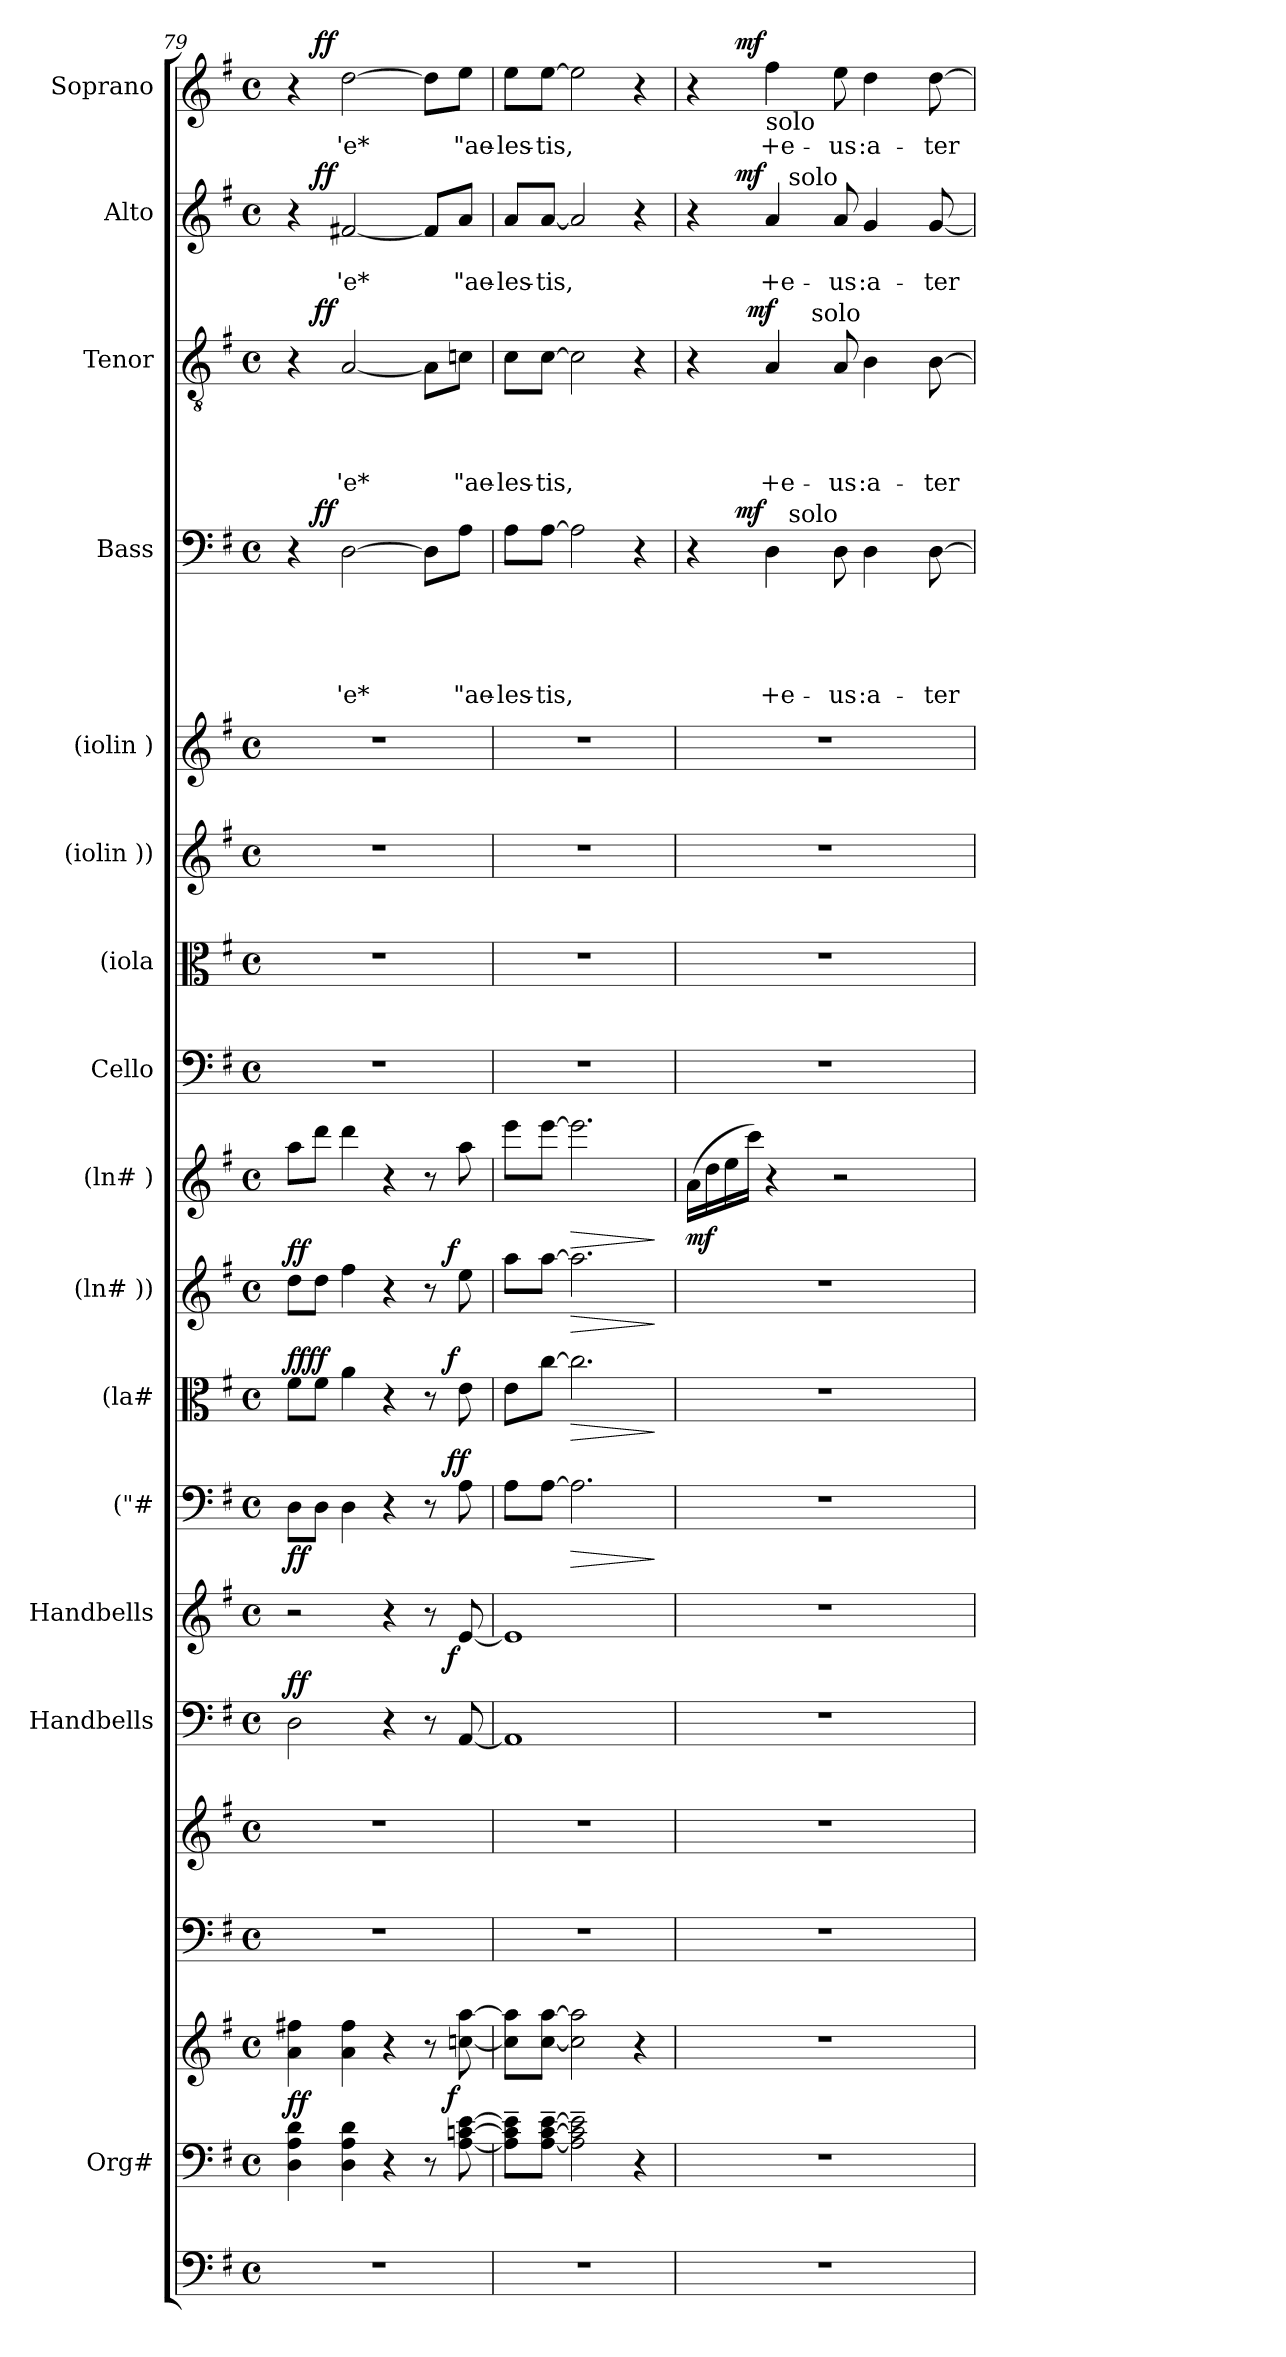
**kern	**kern	**kern	**dynam	**kern	**kern	**kern	**dynam	**kern	**dynam	**kern	**dynam	**kern	**dynam	**kern	**dynam	**kern	**dynam	**kern	**kern	**kern	**kern	**kern	**text	**text	**text	**text	**text	**dynam	**kern	**text	**text	**text	**text	**dynam	**kern	**text	**text	**dynam	**kern	**text	**dynam
*part18	*part17	*part17	*part17	*part16	*part15	*part14	*part14	*part13	*part13	*part12	*part12	*part11	*part11	*part10	*part10	*part9	*part9	*part8	*part7	*part6	*part5	*part4	*part4	*part4	*part4	*part4	*part4	*part4	*part3	*part3	*part3	*part3	*part3	*part3	*part2	*part2	*part2	*part2	*part1	*part1	*part1
*staff19	*staff18	*staff17	*staff17/18	*staff16	*staff15	*staff14	*staff14	*staff13	*staff13	*staff12	*staff12	*staff11	*staff11	*staff10	*staff10	*staff9	*staff9	*staff8	*staff7	*staff6	*staff5	*staff4	*staff4	*staff4	*staff4	*staff4	*staff4	*staff4	*staff3	*staff3	*staff3	*staff3	*staff3	*staff3	*staff2	*staff2	*staff2	*staff2	*staff1	*staff1	*staff1
*	*I"Org#	*	*	*	*	*I"Handbells	*	*I"Handbells	*	*I"("#	*	*I"(la#	*	*I"(ln# ))	*	*I"(ln# )	*	*I"Cello	*I"(iola	*I"(iolin ))	*I"(iolin )	*I"Bass	*	*	*	*	*	*	*I"Tenor	*	*	*	*	*	*I"Alto	*	*	*	*I"Soprano	*	*
*	*	*	*	*	*	*	*	*	*	*	*	*I'(la#	*	*I'(ln# ))	*	*I'(ln# )	*	*	*	*	*	*I'B	*	*	*	*	*	*	*I'T	*	*	*	*	*	*I'A	*	*	*	*I'S	*	*
*clefF4	*clefF4	*clefG2	*	*clefF4	*clefG2	*clefF4	*	*clefG2	*	*clefF4	*	*clefC3	*	*clefG2	*	*clefG2	*	*clefF4	*clefC3	*clefG2	*clefG2	*clefF4	*	*	*	*	*	*	*clefGv2	*	*	*	*	*	*clefG2	*	*	*	*clefG2	*	*
*k[f#]	*k[f#]	*k[f#]	*	*k[f#]	*k[f#]	*k[f#]	*	*k[f#]	*	*k[f#]	*	*k[f#]	*	*k[f#]	*	*k[f#]	*	*k[f#]	*k[f#]	*k[f#]	*k[f#]	*k[f#]	*	*	*	*	*	*	*k[f#]	*	*	*	*	*	*k[f#]	*	*	*	*k[f#]	*	*
*G:	*G:	*G:	*	*G:	*G:	*G:	*	*G:	*	*G:	*	*G:	*	*G:	*	*G:	*	*G:	*G:	*G:	*G:	*G:	*	*	*	*	*	*	*G:	*	*	*	*	*	*G:	*	*	*	*G:	*	*
*M4/4	*M4/4	*M4/4	*	*M4/4	*M4/4	*M4/4	*	*M4/4	*	*M4/4	*	*M4/4	*	*M4/4	*	*M4/4	*	*M4/4	*M4/4	*M4/4	*M4/4	*M4/4	*	*	*	*	*	*	*M4/4	*	*	*	*	*	*M4/4	*	*	*	*M4/4	*	*
*met(c)	*met(c)	*met(c)	*	*met(c)	*met(c)	*met(c)	*	*met(c)	*	*met(c)	*	*met(c)	*	*met(c)	*	*met(c)	*	*met(c)	*met(c)	*met(c)	*met(c)	*met(c)	*	*	*	*	*	*	*met(c)	*	*	*	*	*	*met(c)	*	*	*	*met(c)	*	*
=79	=79	=79	=79	=79	=79	=79	=79	=79	=79	=79	=79	=79	=79	=79	=79	=79	=79	=79	=79	=79	=79	=79	=79	=79	=79	=79	=79	=79	=79	=79	=79	=79	=79	=79	=79	=79	=79	=79	=79	=79	=79
!	!	!	!LO:DY:a=2	!	!	!	!LO:DY:a	!	!	!	!LO:DY:b	!	!LO:DY:a	!	!	!	!	!	!	!	!	!	!	!	!	!	!	!	!	!	!	!	!	!	!	!	!	!	!	!	!
!	!	!	!	!	!	!	!	!	!	!	!	!	!LO:DY:n=1:b	!	!LO:DY:a	!	!	!	!	!	!	!	!	!	!	!	!	!	!	!	!	!	!	!	!	!	!	!	!	!	!
*	*^	*	*	*	*	*	*	*^	*	*^	*	*^	*	*^	*	*	*	*	*	*	*	*^	*	*	*	*	*	*	*^	*	*	*	*	*	*^	*	*	*	*^	*	*
1r	4D\ 4A\ 4d\	2ryy	4a\ 4ff#X\	ff	1r	1r	2D\	ff	2r	2ryy	.	8D\L	2ryy	ff	8f#\L	2ryy	ff ff	8dd\L	2ryy	ff	8aa\L	.	1r	1r	1r	1r	4r	8ryy	.	.	.	.	.	.	4r	8ryy	.	.	.	.	.	4r	8ryy	.	.	.	4r	8ryy	.	.
!	!	!	!	!	!	!	!	!	!	!	!	!	!	!	!	!	!	!	!	!	!	!	!	!	!	!	!	!	!	!	!	!	!	!LO:DY:a	!	!	!	!	!	!	!LO:DY:a	!	!	!	!	!LO:DY:a	!	!	!	!LO:DY:a
.	.	.	.	.	.	.	.	.	.	.	.	8D\J	.	.	8f#\J	.	.	8dd\J	.	.	8ddd\J	.	.	.	.	.	.	2..ryy	.	.	.	.	.	ff	.	2..ryy	.	.	.	.	ff	.	2..ryy	.	.	ff	.	2..ryy	.	ff
!	!	!	!	!	!	!	!	!	!	!	!	!	!	!	!	!	!	!	!	!	!	!	!	!	!	!	!	!	!	!	!	!	!LO:LY:b	!	!	!	!	!	!	!LO:LY:b	!	!	!	!	!LO:LY:b	!	!	!	!LO:LY:b	!
.	4D\ 4A\ 4d\	.	4a\ 4ff#\	.	.	.	.	.	.	.	.	4D\	.	.	4a\	.	.	4ff#\	.	.	4ddd\	.	.	.	.	.	[>2D\	.	.	.	.	.	'e*	.	[>2A/	.	.	.	.	'e*	.	[<2f#X/	.	.	'e*	.	[>2dd\	.	'e*	.
.	4r	4ryy	4r	.	.	.	4r	.	4r	4ryy	.	4r	4ryy	.	4r	4ryy	.	4r	4ryy	.	4r	.	.	.	.	.	.	.	.	.	.	.	.	.	.	.	.	.	.	.	.	.	.	.	.	.	.	.	.	.
.	8r	16.ryy	8r	.	.	.	8r	.	8r	16.ryy	.	8r	16.ryy	.	8r	16.ryy	.	8r	16.ryy	.	8r	.	.	.	.	.	8D\L]	.	.	.	.	.	.	.	8A\L]	.	.	.	.	.	.	8f#/L]	.	.	.	.	8dd\L]	.	.	.
!	!	!	!	!LO:DY:a=2	!	!	!	!	!	!	!LO:DY:b	!	!	!LO:DY:a	!	!	!	!	!	!	!	!	!	!	!	!	!	!	!	!	!	!	!	!	!	!	!	!	!	!	!	!	!	!	!	!	!	!	!	!
!	!	!	!	!	!	!	!	!	!	!	!	!	!	!LO:DY:n=1:b	!	!	!LO:DY:n=2:a	!	!	!LO:DY:a	!	!	!	!	!	!	!	!	!	!	!	!	!	!	!	!	!	!	!	!	!	!	!	!	!	!	!	!	!	!
.	.	8ryy	.	f	.	.	.	.	.	8ryy	f	.	8ryy	f f	.	8ryy	f	.	8ryy	f	.	.	.	.	.	.	.	.	.	.	.	.	.	.	.	.	.	.	.	.	.	.	.	.	.	.	.	.	.	.
!	!	!	!	!	!	!	!	!	!	!	!	!	!	!	!	!	!	!	!	!	!	!	!	!	!	!	!	!	!	!	!	!	!LO:LY:b	!	!	!	!	!	!	!LO:LY:b	!	!	!	!	!LO:LY:b	!	!	!	!LO:LY:b	!
.	[<8A\ [>8cn\ [>8e\	.	[<8ccn\ [>8aa\	.	.	.	[<8AA/	.	[<8e/	.	.	8A\	.	.	8e\	.	.	8ee\	.	.	8aa\	.	.	.	.	.	8A\J	.	.	.	.	.	"ae-	.	8cn\J	.	.	.	.	"ae-	.	8a/J	.	.	"ae-	.	8ee\J	.	"ae-	.
.	.	32ryy	.	.	.	.	.	.	.	32ryy	.	.	32ryy	.	.	32ryy	.	.	32ryy	.	.	.	.	.	.	.	.	.	.	.	.	.	.	.	.	.	.	.	.	.	.	.	.	.	.	.	.	.	.	.
=80	=80	=80	=80	=80	=80	=80	=80	=80	=80	=80	=80	=80	=80	=80	=80	=80	=80	=80	=80	=80	=80	=80	=80	=80	=80	=80	=80	=80	=80	=80	=80	=80	=80	=80	=80	=80	=80	=80	=80	=80	=80	=80	=80	=80	=80	=80	=80	=80	=80	=80
!	!	!	!	!	!	!	!	!	!	!	!	!	!	!	!	!	!	!	!	!	!	!	!	!	!	!	!	!	!	!	!	!	!LO:LY:b	!	!	!	!	!	!	!LO:LY:b	!	!	!	!	!LO:LY:b	!	!	!	!LO:LY:b	!
*	*	*	*	*	*	*	*	*	*v	*v	*	*	*	*	*v	*v	*	*v	*v	*	*	*	*	*	*	*	*v	*v	*	*	*	*	*	*	*v	*v	*	*	*	*	*	*v	*v	*	*	*	*v	*v	*	*
*	*v	*v	*	*	*	*	*	*	*	*	*v	*v	*	*	*	*	*	*	*	*	*	*	*	*	*	*	*	*	*	*	*	*	*	*	*	*	*	*	*	*	*	*	*
1r	8A\]~> 8c\]~> 8e\]~>L	8cc\] 8aa\]L	.	1r	1r	1AA]	.	1e]	.	8A\L	.	8e\L	.	8aa\L	.	8eee\L	.	1r	1r	1r	1r	8A\L	.	.	.	.	-les-	.	8c\L	.	.	.	-les-	.	8a/L	.	-les-	.	8ee\L	-les-	.
!	!	!	!	!	!	!	!	!	!	!	!	!	!	!	!	!	!	!	!	!	!	!	!	!	!	!	!LO:LY:b	!	!	!	!	!	!LO:LY:b	!	!	!	!LO:LY:b	!	!	!LO:LY:b	!
.	[<8A\~> [>8c\~> [>8e\~>J	[<8cc\ [>8aa\J	.	.	.	.	.	.	.	[>8A\J	.	[>8cc\J	.	[>8aa\J	.	[>8eee\J	.	.	.	.	.	[>8A\J	.	.	.	.	-tis,	.	[>8c\J	.	.	.	-tis,	.	[<8a/J	.	-tis,	.	[>8ee\J	-tis,	.
!	!	!	!	!	!	!	!	!	!	!	!LO:HP:b	!	!LO:HP:b	!	!LO:HP:b	!	!LO:HP:b	!	!	!	!	!	!	!	!	!	!	!	!	!	!	!	!	!	!	!	!	!	!	!	!
.	2A\]~> 2c\]~> 2e\]~>	2cc\] 2aa\]	.	.	.	.	.	.	.	2.A\]	>	2.cc\]	>	2.aa\]	>	2.eee\]	>	.	.	.	.	2A\]	.	.	.	.	.	.	2c\]	.	.	.	.	.	2a/]	.	.	.	2ee\]	.	.
.	4r	4r	.	.	.	.	.	.	.	.	.	.	.	.	.	.	.	.	.	.	.	4r	.	.	.	.	.	.	4r	.	.	.	.	.	4r	.	.	.	4r	.	.
.	.	.	.	.	.	.	.	.	.	.	]	.	]	.	]	.	]	.	.	.	.	.	.	.	.	.	.	.	.	.	.	.	.	.	.	.	.	.	.	.	.
!!LO:PB:g=z
=81	=81	=81	=81	=81	=81	=81	=81	=81	=81	=81	=81	=81	=81	=81	=81	=81	=81	=81	=81	=81	=81	=81	=81	=81	=81	=81	=81	=81	=81	=81	=81	=81	=81	=81	=81	=81	=81	=81	=81	=81	=81
!	!	!	!	!	!	!	!	!	!	!	!	!	!	!	!	!	!LO:DY:b	!	!	!	!	!	!	!	!	!	!	!	!	!	!	!	!	!	!	!	!	!	!	!	!
*	*	*	*	*	*	*	*	*	*	*	*	*	*	*	*	*	*	*	*	*	*	*^	*	*	*	*	*	*	*^	*	*	*	*	*	*^	*	*	*	*^	*	*
*	*	*	*	*	*	*	*	*	*	*	*	*	*	*	*	*	*	*	*	*	*	*	*^	*	*	*	*	*	*	*	*^	*	*	*	*	*	*	*^	*	*	*	*	*	*	*
1r	1r	1r	.	1r	1r	1r	.	1r	.	1r	.	1r	.	1r	.	(>16a\LL	mf	1r	1r	1r	1r	4r	8ryy	4ryy	.	.	.	.	.	.	4r	8.ryy	4ryy	.	.	.	.	.	4r	8ryy	4ryy	.	.	.	4r	8ryy	.	.
.	.	.	.	.	.	.	.	.	.	.	.	.	.	.	.	16dd\	.	.	.	.	.	.	.	.	.	.	.	.	.	.	.	.	.	.	.	.	.	.	.	.	.	.	.	.	.	.	.	.
.	.	.	.	.	.	.	.	.	.	.	.	.	.	.	.	16ee\	.	.	.	.	.	.	32ryy	.	.	.	.	.	.	.	.	.	.	.	.	.	.	.	.	32ryy	.	.	.	.	.	32ryy	.	.
!	!	!	!	!	!	!	!	!	!	!	!	!	!	!	!	!	!	!	!	!	!	!	!	!	!	!	!	!	!	!LO:DY:a	!	!	!	!	!	!	!	!	!	!	!	!	!	!LO:DY:a	!	!	!	!LO:DY:a
.	.	.	.	.	.	.	.	.	.	.	.	.	.	.	.	.	.	.	.	.	.	.	2ryy	.	.	.	.	.	.	mf	.	.	.	.	.	.	.	.	.	2ryy	.	.	.	mf	.	2ryy	.	mf
!	!	!	!	!	!	!	!	!	!	!	!	!	!	!	!	!	!	!	!	!	!	!	!	!	!	!	!	!	!	!	!	!	!	!	!	!	!	!LO:DY:a	!	!	!	!	!	!	!	!	!	!
.	.	.	.	.	.	.	.	.	.	.	.	.	.	.	.	16ccc\JJ)	.	.	.	.	.	.	.	.	.	.	.	.	.	.	.	2ryy	.	.	.	.	.	mf	.	.	.	.	.	.	.	.	.	.
!	!	!	!	!	!	!	!	!	!	!	!	!	!	!	!	!	!	!	!	!	!	!	!	!	!	!	!	!	!	!	!	!	!	!	!	!	!	!	!	!	!	!	!	!	!LO:TX:b:t=solo	!	!	!
!	!	!	!	!	!	!	!	!	!	!	!	!	!	!	!	!	!	!	!	!	!	!	!	!	!	!	!	!	!LO:LY:b	!	!	!	!	!	!	!	!LO:LY:b	!	!	!	!	!	!LO:LY:b	!	!	!	!LO:LY:b	!
.	.	.	.	.	.	.	.	.	.	.	.	.	.	.	.	4r	.	.	.	.	.	4D\	.	16.ryy	.	.	.	.	+e-	.	4A/	.	8ryy	.	.	.	+e-	.	4a/	.	16.ryy	.	+e-	.	4ff#\	.	+e-	.
!	!	!	!	!	!	!	!	!	!	!	!	!	!	!	!	!	!	!	!	!	!	!	!	!	!	!	!	!	!	!	!	!	!	!	!	!	!	!	!	!	!LO:TX:a:t=solo	!	!	!	!	!	!	!
!	!	!	!	!	!	!	!	!	!	!	!	!	!	!	!	!	!	!	!	!	!	!	!	!LO:TX:a:t=solo	!	!	!	!	!	!	!	!	!	!	!	!	!	!	!	!	!	!	!	!	!	!	!	!
.	.	.	.	.	.	.	.	.	.	.	.	.	.	.	.	.	.	.	.	.	.	.	.	2ryy	.	.	.	.	.	.	.	.	.	.	.	.	.	.	.	.	2ryy	.	.	.	.	.	.	.
.	.	.	.	.	.	.	.	.	.	.	.	.	.	.	.	.	.	.	.	.	.	.	.	.	.	.	.	.	.	.	.	.	32ryy	.	.	.	.	.	.	.	.	.	.	.	.	.	.	.
!	!	!	!	!	!	!	!	!	!	!	!	!	!	!	!	!	!	!	!	!	!	!	!	!	!	!	!	!	!	!	!	!	!LO:TX:a:t=solo	!	!	!	!	!	!	!	!	!	!	!	!	!	!	!
.	.	.	.	.	.	.	.	.	.	.	.	.	.	.	.	.	.	.	.	.	.	.	.	.	.	.	.	.	.	.	.	.	2ryy	.	.	.	.	.	.	.	.	.	.	.	.	.	.	.
!	!	!	!	!	!	!	!	!	!	!	!	!	!	!	!	!	!	!	!	!	!	!	!	!	!	!	!	!	!LO:LY:b:rj	!	!	!	!	!	!	!	!LO:LY:b:rj	!	!	!	!	!	!LO:LY:b:rj	!	!	!	!LO:LY:b:rj	!
.	.	.	.	.	.	.	.	.	.	.	.	.	.	.	.	2r	.	.	.	.	.	8D\	.	.	.	.	.	.	-us	.	8A/	.	.	.	.	.	-us	.	8a/	.	.	.	-us	.	8ee\	.	-us	.
!	!	!	!	!	!	!	!	!	!	!	!	!	!	!	!	!	!	!	!	!	!	!	!	!	!	!	!	!	!LO:LY:b	!	!	!	!	!	!	!	!LO:LY:b	!	!	!	!	!	!LO:LY:b	!	!	!	!LO:LY:b	!
.	.	.	.	.	.	.	.	.	.	.	.	.	.	.	.	.	.	.	.	.	.	4D\	.	.	.	.	.	.	:a-	.	4B\	.	.	.	.	.	:a-	.	4g/	.	.	.	:a-	.	4dd\	.	:a-	.
.	.	.	.	.	.	.	.	.	.	.	.	.	.	.	.	.	.	.	.	.	.	.	4ryy	.	.	.	.	.	.	.	.	.	.	.	.	.	.	.	.	4ryy	.	.	.	.	.	4ryy	.	.
.	.	.	.	.	.	.	.	.	.	.	.	.	.	.	.	.	.	.	.	.	.	.	.	.	.	.	.	.	.	.	.	4ryy	.	.	.	.	.	.	.	.	.	.	.	.	.	.	.	.
.	.	.	.	.	.	.	.	.	.	.	.	.	.	.	.	.	.	.	.	.	.	.	.	8ryy	.	.	.	.	.	.	.	.	.	.	.	.	.	.	.	.	8ryy	.	.	.	.	.	.	.
!	!	!	!	!	!	!	!	!	!	!	!	!	!	!	!	!	!	!	!	!	!	!	!	!	!	!	!	!	!LO:LY:b	!	!	!	!	!	!	!	!LO:LY:b	!	!	!	!	!	!LO:LY:b	!	!	!	!LO:LY:b	!
.	.	.	.	.	.	.	.	.	.	.	.	.	.	.	.	.	.	.	.	.	.	[>8D\	.	.	.	.	.	.	-ter	.	[>8B\	.	.	.	.	.	-ter	.	[<8g/	.	.	.	-ter	.	[>8dd\	.	-ter	.
.	.	.	.	.	.	.	.	.	.	.	.	.	.	.	.	.	.	.	.	.	.	.	16.ryy	.	.	.	.	.	.	.	.	.	16.ryy	.	.	.	.	.	.	16.ryy	.	.	.	.	.	16.ryy	.	.
.	.	.	.	.	.	.	.	.	.	.	.	.	.	.	.	.	.	.	.	.	.	.	.	.	.	.	.	.	.	.	.	16ryy	.	.	.	.	.	.	.	.	.	.	.	.	.	.	.	.
.	.	.	.	.	.	.	.	.	.	.	.	.	.	.	.	.	.	.	.	.	.	.	.	32ryy	.	.	.	.	.	.	.	.	.	.	.	.	.	.	.	.	32ryy	.	.	.	.	.	.	.
*	*	*	*	*	*	*	*	*	*	*	*	*	*	*	*	*	*	*	*	*	*	*v	*v	*v	*	*	*	*	*	*	*	*	*	*	*	*	*	*	*v	*v	*v	*	*	*	*v	*v	*	*
*	*	*	*	*	*	*	*	*	*	*	*	*	*	*	*	*	*	*	*	*	*	*	*	*	*	*	*	*	*v	*v	*v	*	*	*	*	*	*	*	*	*	*	*	*
=	=	=	=	=	=	=	=	=	=	=	=	=	=	=	=	=	=	=	=	=	=	=	=	=	=	=	=	=	=	=	=	=	=	=	=	=	=	=	=	=	=
*-	*-	*-	*-	*-	*-	*-	*-	*-	*-	*-	*-	*-	*-	*-	*-	*-	*-	*-	*-	*-	*-	*-	*-	*-	*-	*-	*-	*-	*-	*-	*-	*-	*-	*-	*-	*-	*-	*-	*-	*-	*-
